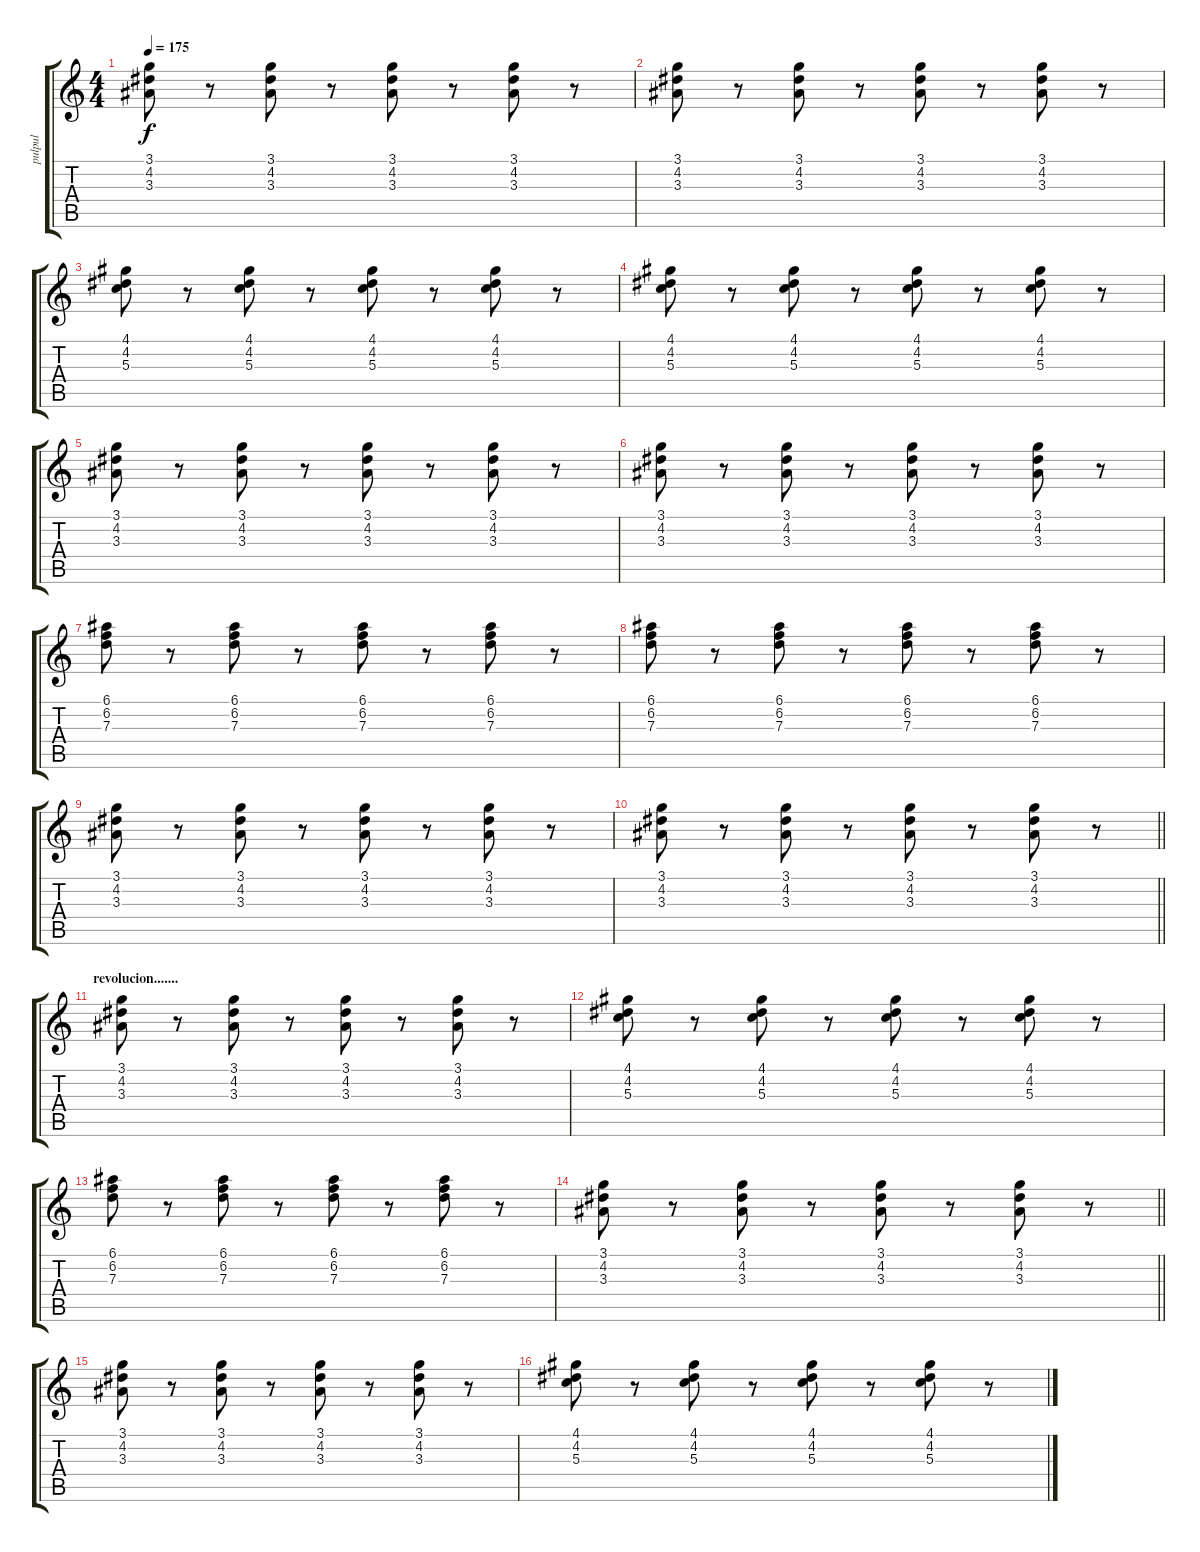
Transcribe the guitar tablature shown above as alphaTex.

\track ("pulpul" "pulpul") {instrument electricguitarclean}
\staff {score tabs}
\tuning (E4 B3 G3 D3 A2 E2) {hide}
\ts (4 4)
\tempo 175
\clef g2
\ks c
(3.1 4.2 3.3).8{dy f} r.8 (3.1 4.2 3.3).8 r.8 (3.1 4.2 3.3).8 r.8 (3.1 4.2 3.3).8 r.8 |
(3.1 4.2 3.3).8 r.8 (3.1 4.2 3.3).8 r.8 (3.1 4.2 3.3).8 r.8 (3.1 4.2 3.3).8 r.8 |
(4.1 4.2 5.3).8 r.8 (4.1 4.2 5.3).8 r.8 (4.1 4.2 5.3).8 r.8 (4.1 4.2 5.3).8 r.8 |
(4.1 4.2 5.3).8 r.8 (4.1 4.2 5.3).8 r.8 (4.1 4.2 5.3).8 r.8 (4.1 4.2 5.3).8 r.8 |
(3.1 4.2 3.3).8 r.8 (3.1 4.2 3.3).8 r.8 (3.1 4.2 3.3).8 r.8 (3.1 4.2 3.3).8 r.8 |
(3.1 4.2 3.3).8 r.8 (3.1 4.2 3.3).8 r.8 (3.1 4.2 3.3).8 r.8 (3.1 4.2 3.3).8 r.8 |
(6.1 6.2 7.3).8 r.8 (6.1 6.2 7.3).8 r.8 (6.1 6.2 7.3).8 r.8 (6.1 6.2 7.3).8 r.8 |
(6.1 6.2 7.3).8 r.8 (6.1 6.2 7.3).8 r.8 (6.1 6.2 7.3).8 r.8 (6.1 6.2 7.3).8 r.8 |
(3.1 4.2 3.3).8 r.8 (3.1 4.2 3.3).8 r.8 (3.1 4.2 3.3).8 r.8 (3.1 4.2 3.3).8 r.8 |
\barLineRight lightlight
(3.1 4.2 3.3).8 r.8 (3.1 4.2 3.3).8 r.8 (3.1 4.2 3.3).8 r.8 (3.1 4.2 3.3).8 r.8 |
\section ("" "revolucion.......")
(3.1 4.2 3.3).8 r.8 (3.1 4.2 3.3).8 r.8 (3.1 4.2 3.3).8 r.8 (3.1 4.2 3.3).8 r.8 |
(4.1 4.2 5.3).8 r.8 (4.1 4.2 5.3).8 r.8 (4.1 4.2 5.3).8 r.8 (4.1 4.2 5.3).8 r.8 |
(6.1 6.2 7.3).8 r.8 (6.1 6.2 7.3).8 r.8 (6.1 6.2 7.3).8 r.8 (6.1 6.2 7.3).8 r.8 |
\barLineRight lightlight
(3.1 4.2 3.3).8 r.8 (3.1 4.2 3.3).8 r.8 (3.1 4.2 3.3).8 r.8 (3.1 4.2 3.3).8 r.8 |
(3.1 4.2 3.3).8 r.8 (3.1 4.2 3.3).8 r.8 (3.1 4.2 3.3).8 r.8 (3.1 4.2 3.3).8 r.8 |
(4.1 4.2 5.3).8 r.8 (4.1 4.2 5.3).8 r.8 (4.1 4.2 5.3).8 r.8 (4.1 4.2 5.3).8 r.8
